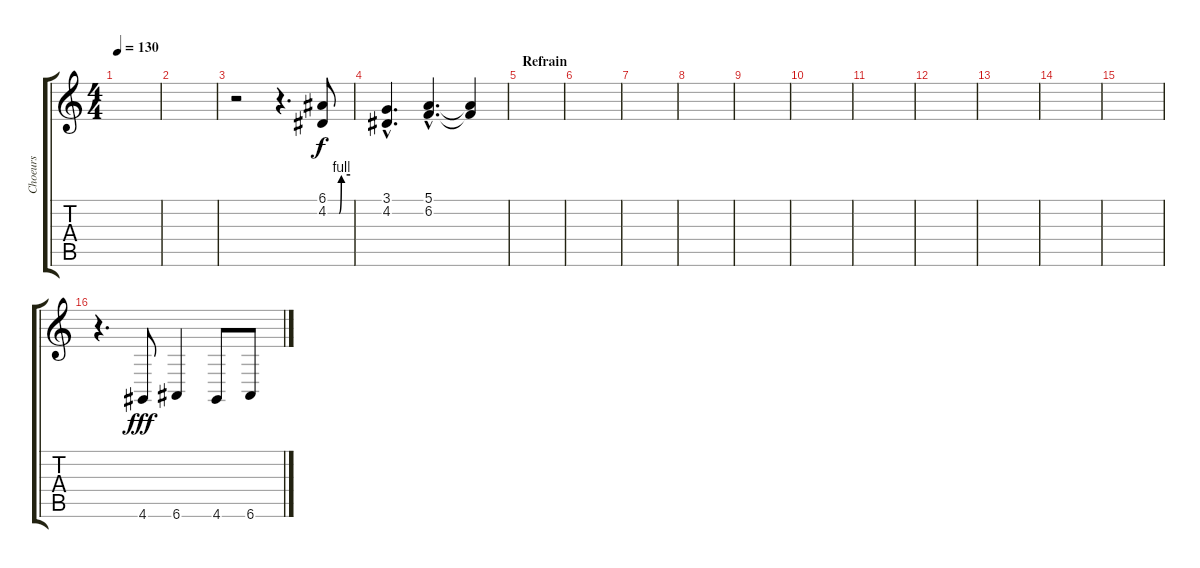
\track ("Choeurs" "Choeurs") {instrument flute}
\staff {score tabs}
\tuning (E4 B3 G3 D3 A2 E2) {hide}
\ts (4 4)
\tempo 130
\clef g2
\ks c
|
|
r.2 r.4{d} (6.1 4.2{be (custom 0 0 30 0 36 4 60 4)}).8 |
(3.1{hac} 4.2{hac}).4{d} (5.1{hac} 6.2{hac}).4{d} (5.1{t} 6.2{t}).4 |
\section ("" "Refrain")
|
|
|
|
|
|
|
|
|
|
|
r.4{d} 4.6.8{dy fff} 6.6.4 4.6.8 6.6.8
